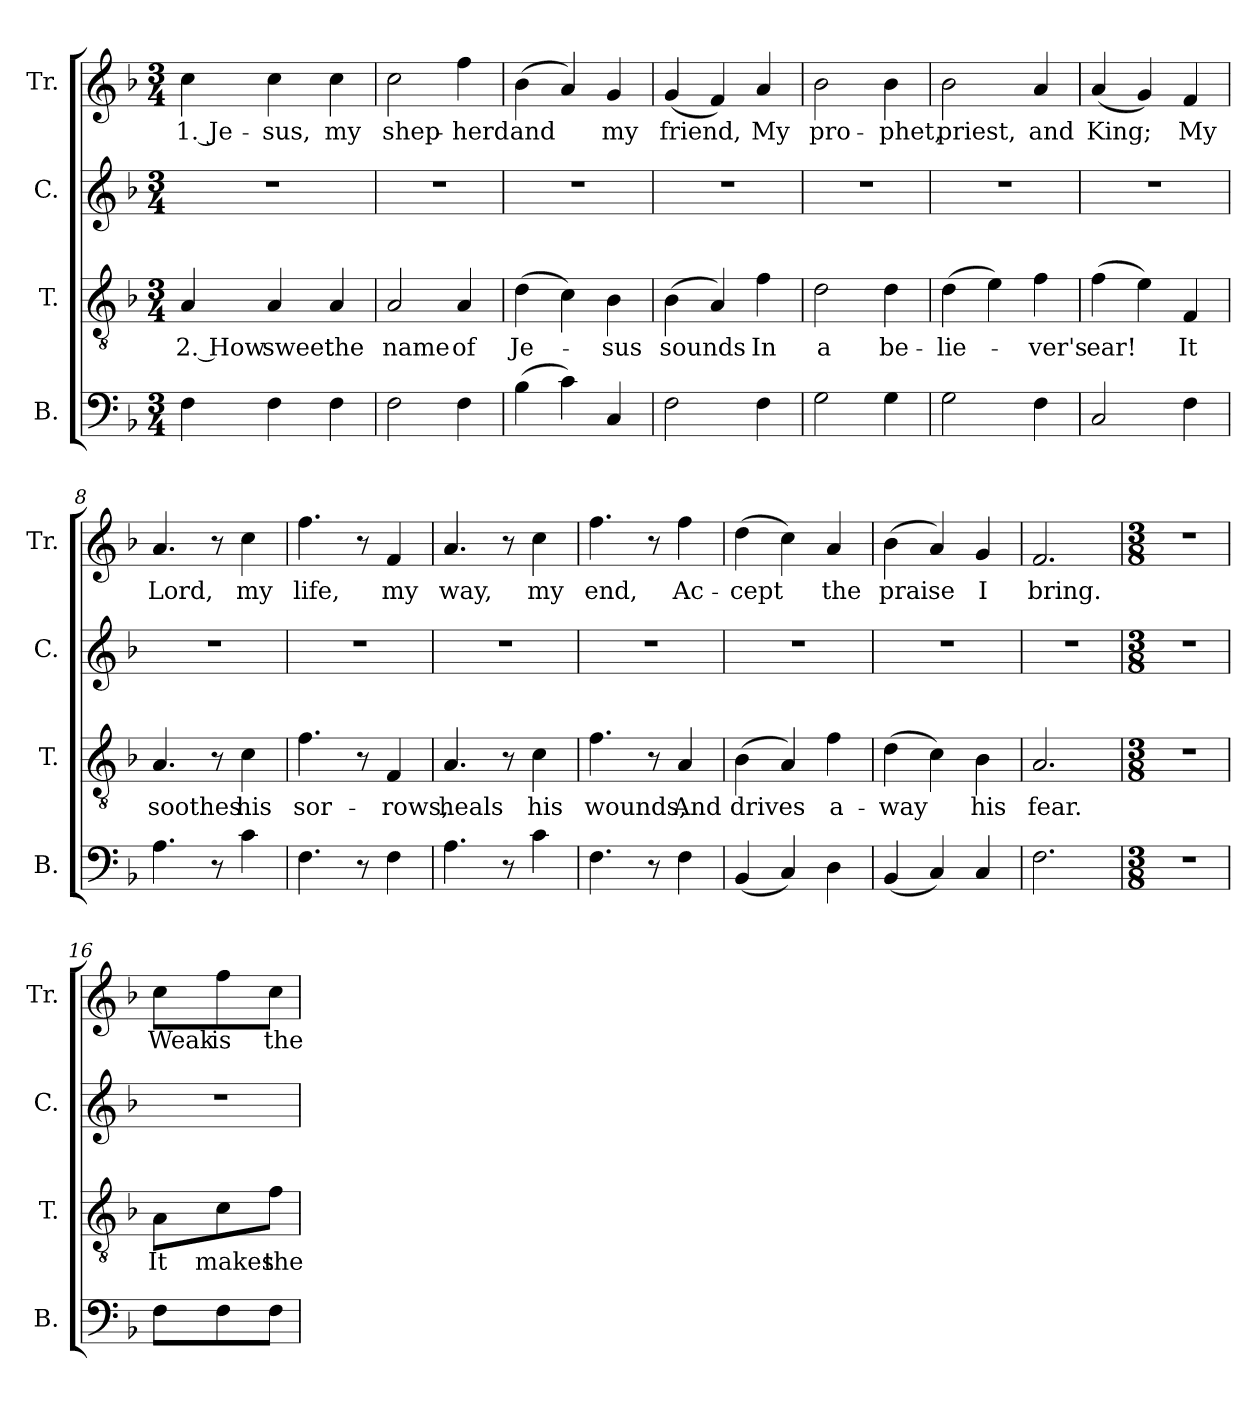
**kern	**kern	**text	**kern	**kern	**text
*part4	*part3	*part3	*part2	*part1	*part1
*staff4	*staff3	*staff3	*staff2	*staff1	*staff1
*I"B.	*I"T.	*	*I"C.	*I"Tr.	*
*I'B.	*I'T.	*	*I'C.	*I'Tr.	*
*clefF4	*clefGv2	*	*clefG2	*clefG2	*
*k[b-]	*k[b-]	*	*k[b-]	*k[b-]	*
*M3/4	*M3/4	*	*M3/4	*M3/4	*
*MM90	*MM90	*	*MM90	*MM90	*
=1	=1	=1	=1	=1	=1
4F\	4A/	2. How	2.r	4cc\	1. Je-
4F\	4A/	sweet	.	4cc\	-sus,
4F\	4A/	the	.	4cc\	my
=2	=2	=2	=2	=2	=2
2F\	2A/	name	2.r	2cc\	shep-
4F\	4A/	of	.	4ff\	-herd
=3	=3	=3	=3	=3	=3
(4B-\	(4d\	Je-	2.r	(4b-\	and
4c\)	4c\)	.	.	4a/)	.
4C/	4B-\	-sus	.	4g/	my
=4	=4	=4	=4	=4	=4
2F\	(4B-\	sounds	2.r	(4g/	friend,
.	4A/)	.	.	4f/)	.
4F\	4f\	In	.	4a/	My
=5	=5	=5	=5	=5	=5
2G\	2d\	a	2.r	2b-\	pro-
4G\	4d\	be-	.	4b-\	-phet,
=6	=6	=6	=6	=6	=6
2G\	(4d\	-lie-	2.r	2b-\	priest,
.	4e\)	.	.	.	.
4F\	4f\	-ver's	.	4a/	and
=7	=7	=7	=7	=7	=7
2C/	(4f\	ear!	2.r	(4a/	King;
.	4e\)	.	.	4g/)	.
4F\	4F/	It	.	4f/	My
=8	=8	=8	=8	=8	=8
4.A\	4.A/	soothes	2.r	4.a/	Lord,
8r	8r	.	.	8r	.
4c\	4c\	his	.	4cc\	my
=9	=9	=9	=9	=9	=9
4.F\	4.f\	sor-	2.r	4.ff\	life,
8r	8r	.	.	8r	.
4F\	4F/	-rows,	.	4f/	my
!!LO:LB:g=z
=10	=10	=10	=10	=10	=10
4.A\	4.A/	heals	2.r	4.a/	way,
8r	8r	.	.	8r	.
4c\	4c\	his	.	4cc\	my
=11	=11	=11	=11	=11	=11
4.F\	4.f\	wounds,	2.r	4.ff\	end,
8r	8r	.	.	8r	.
4F\	4A/	And	.	4ff\	Ac-
=12	=12	=12	=12	=12	=12
(4BB-/	(4B-\	drives	2.r	(4dd\	-cept
4C/)	4A/)	.	.	4cc\)	.
4D\	4f\	a-	.	4a/	the
=13	=13	=13	=13	=13	=13
(4BB-/	(4d\	-way	2.r	(4b-\	praise
4C/)	4c\)	.	.	4a/)	.
4C/	4B-\	his	.	4g/	I
=14	=14	=14	=14	=14	=14
2.F\	2.A/	fear.	2.r	2.f/	bring.
=15	=15	=15	=15	=15	=15
*M3/8	*M3/8	*	*M3/8	*M3/8	*
4.r	4.r	.	4.r	4.r	.
=16	=16	=16	=16	=16	=16
8F\L	8A\L	It	4.r	8cc\L	Weak
8F\	8c\	makes	.	8ff\	is
8F\J	8f\J	the	.	8cc\J	the
=	=	=	=	=	=
*-	*-	*-	*-	*-	*-
